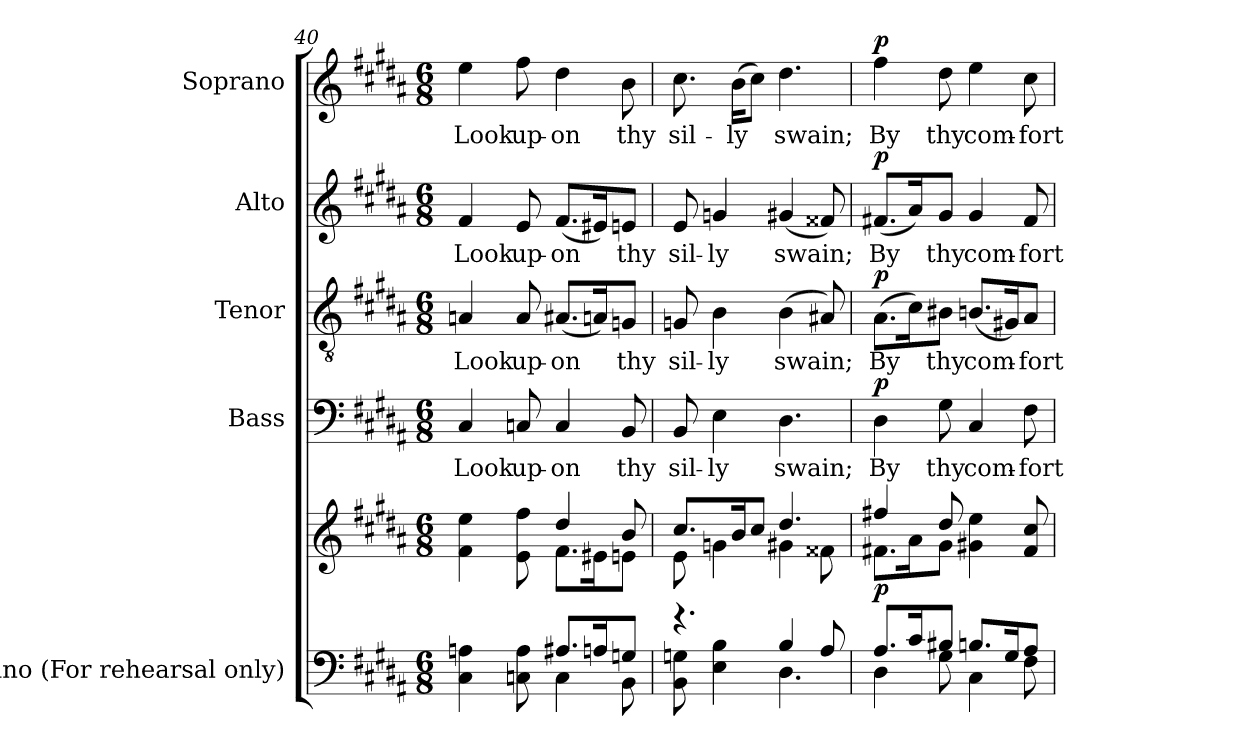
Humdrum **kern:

**kern	**kern	**dynam	**kern	**text	**dynam	**kern	**text	**dynam	**kern	**text	**dynam	**kern	**text	**dynam
*part5	*part5	*part5	*part4	*part4	*part4	*part3	*part3	*part3	*part2	*part2	*part2	*part1	*part1	*part1
*staff6	*staff5	*staff5/6	*staff4	*staff4	*staff4	*staff3	*staff3	*staff3	*staff2	*staff2	*staff2	*staff1	*staff1	*staff1
*I"Piano (For rehearsal only)	*	*	*I"Bass	*	*	*I"Tenor	*	*	*I"Alto	*	*	*I"Soprano	*	*
*I'Pno.	*	*	*I'B.	*	*	*I'T.	*	*	*I'A.	*	*	*I'S.	*	*
*clefF4	*clefG2	*	*clefF4	*	*	*clefGv2	*	*	*clefG2	*	*	*clefG2	*	*
*	*	*	*	*	*	*ITrd7c12	*	*	*	*	*	*	*	*
*k[f#c#g#d#a#]	*k[f#c#g#d#a#]	*	*k[f#c#g#d#a#]	*	*	*k[f#c#g#d#a#]	*	*	*k[f#c#g#d#a#]	*	*	*k[f#c#g#d#a#]	*	*
*B:	*B:	*	*B:	*	*	*B:	*	*	*B:	*	*	*B:	*	*
*M6/8	*M6/8	*	*M6/8	*	*	*M6/8	*	*	*M6/8	*	*	*M6/8	*	*
=40	=40	=40	=40	=40	=40	=40	=40	=40	=40	=40	=40	=40	=40	=40
*^	*^	*	*	*	*	*	*	*	*	*	*	*	*	*
!	!	!	!	!	!	!LO:LY:b:color=#000000	!	!	!	!	!	!	!	!	!	!
!	!	!	!	!	!	!	!	!	!LO:LY:b:color=#000000	!	!	!	!	!	!	!
!	!	!	!	!	!	!	!	!	!	!	!	!LO:LY:b:color=#000000	!	!	!	!
!	!	!	!	!	!	!	!	!	!	!	!	!	!	!	!LO:LY:b:color=#000000	!
4.ryy	4C#i\ 4Ani	4.ryy	4f#i\ 4eei	.	4C#i/	Look	.	4AAni/	Look	.	4f#i/	Look	.	4eei\	Look	.
!	!	!	!	!	!	!LO:LY:b:color=#000000	!	!	!	!	!	!	!	!	!	!
!	!	!	!	!	!	!	!	!	!LO:LY:b:color=#000000	!	!	!	!	!	!	!
!	!	!	!	!	!	!	!	!	!	!	!	!LO:LY:b:color=#000000	!	!	!	!
!	!	!	!	!	!	!	!	!	!	!	!	!	!	!	!LO:LY:b:color=#000000	!
.	8Cni\ 8Ai	.	8ei\ 8ff#i	.	8Cni/	up-	.	8AAi/	up-	.	8ei/	up-	.	8ff#i\	up-	.
!	!	!	!	!	!	!LO:LY:b:color=#000000	!	!	!	!	!	!	!	!	!	!
!	!	!	!	!	!	!	!	!	!LO:LY:b:color=#000000	!	!	!	!	!	!	!
!	!	!	!	!	!	!	!	!	!	!	!	!LO:LY:b:color=#000000	!	!	!	!
!	!	!	!	!	!	!	!	!	!	!	!	!	!	!	!LO:LY:b:color=#000000	!
8.A#Xi/L	4Ci\	4dd#i/	8.f#i\L	.	4Ci/	-on	.	(8.AA#Xi/L	-on	.	(8.f#i/L	-on	.	4dd#i\	-on	.
16Ani/K	.	.	16e#Xi\K	.	.	.	.	16AAni/k)	.	.	16e#Xi/k)	.	.	.	.	.
!	!	!	!	!	!	!LO:LY:b:color=#000000	!	!	!	!	!	!	!	!	!	!
!	!	!	!	!	!	!	!	!	!LO:LY:b:color=#000000	!	!	!	!	!	!	!
!	!	!	!	!	!	!	!	!	!	!	!	!LO:LY:b:color=#000000	!	!	!	!
!	!	!	!	!	!	!	!	!	!	!	!	!	!	!	!LO:LY:b:color=#000000	!
8Gni/J	8BBi\	8bi/	8eni\J	.	8BBi/	thy	.	8GGni/J	thy	.	8eni/J	thy	.	8bi\	thy	.
!!LO:PB:g=z
=41	=41	=41	=41	=41	=41	=41	=41	=41	=41	=41	=41	=41	=41	=41	=41	=41
!	!	!	!	!	!	!LO:LY:b:color=#000000	!	!	!	!	!	!	!	!	!	!
!	!	!	!	!	!	!	!	!	!LO:LY:b:color=#000000	!	!	!	!	!	!	!
!	!	!	!	!	!	!	!	!	!	!	!	!LO:LY:b:color=#000000	!	!	!	!
!	!	!	!	!	!	!	!	!	!	!	!	!	!	!	!LO:LY:b:color=#000000	!
4.r	8BBi\ 8Gni	8.cc#i/L	8ei\	.	8BBi/	sil-	.	8GGni/	sil-	.	8ei/	sil-	.	8.cc#i\	sil-	.
!	!	!	!	!	!	!LO:LY:b:color=#000000	!	!	!	!	!	!	!	!	!	!
!	!	!	!	!	!	!	!	!	!LO:LY:b:color=#000000	!	!	!	!	!	!	!
!	!	!	!	!	!	!	!	!	!	!	!	!LO:LY:b:color=#000000	!	!	!	!
.	4Ei\ 4Bi	.	4gni\	.	4Ei\	-ly	.	4BBi\	-ly	.	4gni/	-ly	.	.	.	.
!	!	!	!	!	!	!	!	!	!	!	!	!	!	!	!LO:LY:b:color=#000000	!
.	.	16bi/K	.	.	.	.	.	.	.	.	.	.	.	(16bi\KL	-ly	.
.	.	8cc#i/J	.	.	.	.	.	.	.	.	.	.	.	8cc#i\J)	.	.
!	!	!	!	!	!	!LO:LY:b:color=#000000	!	!	!	!	!	!	!	!	!	!
!	!	!	!	!	!	!	!	!	!LO:LY:b:color=#000000	!	!	!	!	!	!	!
!	!	!	!	!	!	!	!	!	!	!	!	!LO:LY:b:color=#000000	!	!	!	!
!	!	!	!	!	!	!	!	!	!	!	!	!	!	!	!LO:LY:b:color=#000000	!
4Bi/	4.D#i\	4.dd#i/	4g#Xi\	.	4.D#i\	swain;	.	(4BBi\	swain;	.	(4g#Xi/	swain;	.	4.dd#i\	swain;	.
8A#i/	.	.	8f##Xi\	.	.	.	.	8AA#Xi/)	.	.	8f##Xi/)	.	.	.	.	.
=42	=42	=42	=42	=42	=42	=42	=42	=42	=42	=42	=42	=42	=42	=42	=42	=42
!	!	!	!	!	!	!LO:LY:b:color=#000000	!	!	!	!	!	!	!	!	!	!
!	!	!	!	!	!	!	!	!	!LO:LY:b:color=#000000	!	!	!	!	!	!	!
!	!	!	!	!	!	!	!	!	!	!	!	!LO:LY:b:color=#000000	!	!	!	!
!	!	!	!	!	!	!	!	!	!	!	!	!	!	!	!LO:LY:b:color=#000000	!
8.A#i/L	4D#i\	4ff#Xi/	8.f#Xi\L	p	4D#i\	By	p	(8.AA#i\L	By	p	(8.f#Xi/L	By	p	4ff#i\	By	p
16c#i/K	.	.	16a#i\K	.	.	.	.	16C#i\k)	.	.	16a#i/k)	.	.	.	.	.
!	!	!	!	!	!	!LO:LY:b:color=#000000	!	!	!	!	!	!	!	!	!	!
!	!	!	!	!	!	!	!	!	!LO:LY:b:color=#000000	!	!	!	!	!	!	!
!	!	!	!	!	!	!	!	!	!	!	!	!LO:LY:b:color=#000000	!	!	!	!
!	!	!	!	!	!	!	!	!	!	!	!	!	!	!	!LO:LY:b:color=#000000	!
8B#Xi/J	8G#i\	8dd#i/	8g#i\J	.	8G#i\	thy	.	8BB#Xi\J	thy	.	8g#i/J	thy	.	8dd#i\	thy	.
!	!	!	!	!	!	!LO:LY:b:color=#000000	!	!	!	!	!	!	!	!	!	!
!	!	!	!	!	!	!	!	!	!LO:LY:b:color=#000000	!	!	!	!	!	!	!
!	!	!	!	!	!	!	!	!	!	!	!	!LO:LY:b:color=#000000	!	!	!	!
!	!	!	!	!	!	!	!	!	!	!	!	!	!	!	!LO:LY:b:color=#000000	!
8.Bni/L	4C#i\	4g#Xi\ 4eei	4.ryy	.	4C#i/	com-	.	(8.BBni/L	com-	.	4g#i/	com-	.	4eei\	com-	.
16G#i/K	.	.	.	.	.	.	.	16GG#Xi/k)	.	.	.	.	.	.	.	.
!	!	!	!	!	!	!LO:LY:b:color=#000000	!	!	!	!	!	!	!	!	!	!
!	!	!	!	!	!	!	!	!	!LO:LY:b:color=#000000	!	!	!	!	!	!	!
!	!	!	!	!	!	!	!	!	!	!	!	!LO:LY:b:color=#000000	!	!	!	!
!	!	!	!	!	!	!	!	!	!	!	!	!	!	!	!LO:LY:b:color=#000000	!
8A#i/J	8F#i\	8f#i/ 8cc#i	.	.	8F#i\	-fort	.	8AA#i/J	-fort	.	8f#i/	-fort	.	8cc#i\	-fort	.
*v	*v	*	*	*	*	*	*	*	*	*	*	*	*	*	*	*
*	*v	*v	*	*	*	*	*	*	*	*	*	*	*	*	*
=	=	=	=	=	=	=	=	=	=	=	=	=	=	=
*-	*-	*-	*-	*-	*-	*-	*-	*-	*-	*-	*-	*-	*-	*-
